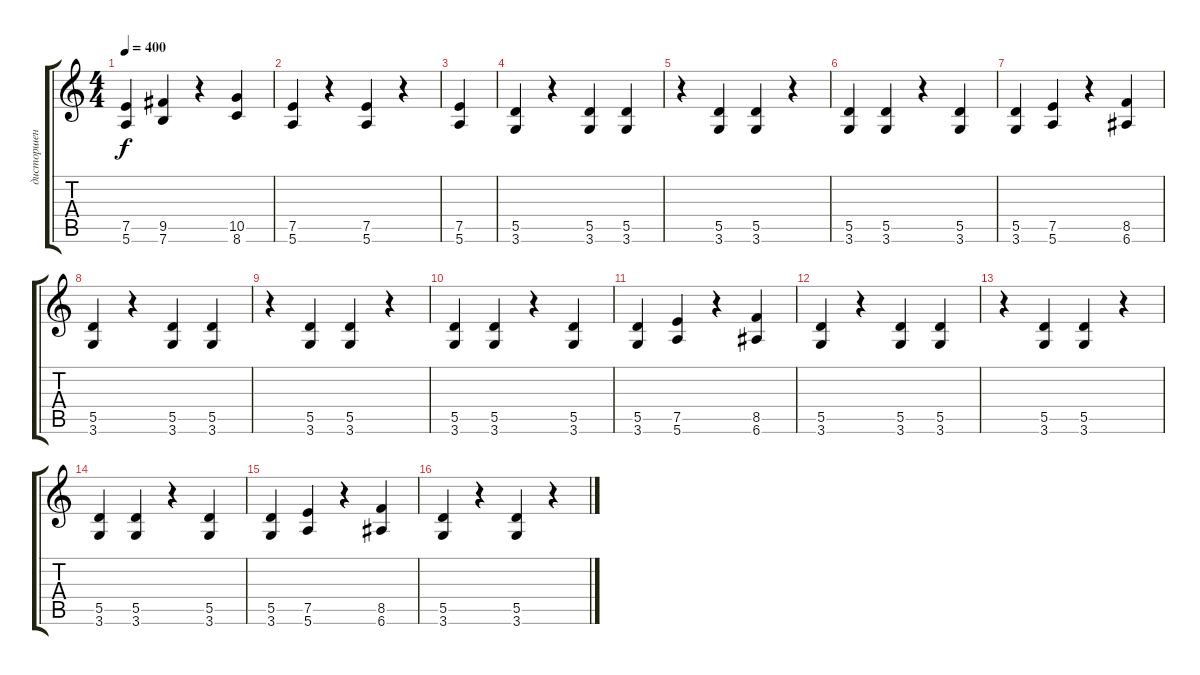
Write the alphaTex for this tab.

\track ("дисторшен" "дисторшен") {instrument distortionguitar}
\staff {score tabs}
\tuning (E4 B3 G3 D3 A2 E2) {hide}
\ts (4 4)
\tempo 400
\clef g2
\ks c
(7.5 5.6).4{dy f} (9.5 7.6).4 r.4 (10.5 8.6).4 |
(7.5 5.6).4 r.4 (7.5 5.6).4 r.4 |
(7.5 5.6).4 |
(5.5 3.6).4 r.4 (5.5 3.6).4 (5.5 3.6).4 |
r.4 (5.5 3.6).4 (5.5 3.6).4 r.4 |
(5.5 3.6).4 (5.5 3.6).4 r.4 (5.5 3.6).4 |
(5.5 3.6).4 (7.5 5.6).4 r.4 (8.5 6.6).4 |
(5.5 3.6).4 r.4 (5.5 3.6).4 (5.5 3.6).4 |
r.4 (5.5 3.6).4 (5.5 3.6).4 r.4 |
(5.5 3.6).4 (5.5 3.6).4 r.4 (5.5 3.6).4 |
(5.5 3.6).4 (7.5 5.6).4 r.4 (8.5 6.6).4 |
(5.5 3.6).4 r.4 (5.5 3.6).4 (5.5 3.6).4 |
r.4 (5.5 3.6).4 (5.5 3.6).4 r.4 |
(5.5 3.6).4 (5.5 3.6).4 r.4 (5.5 3.6).4 |
(5.5 3.6).4 (7.5 5.6).4 r.4 (8.5 6.6).4 |
(5.5 3.6).4 r.4 (5.5 3.6).4 r.4
